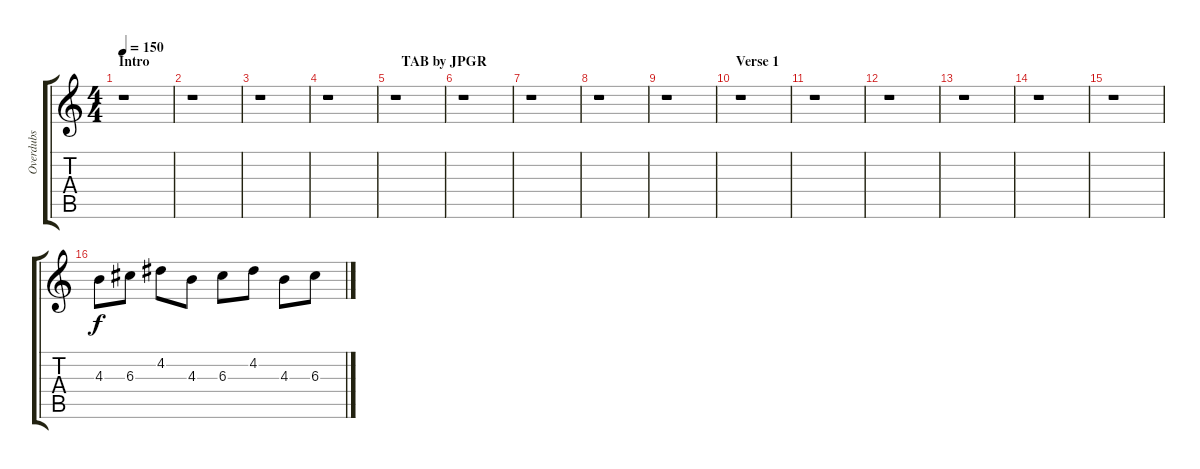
\track ("Overdubs" "Overdubs") {instrument overdrivenguitar}
\staff {score tabs}
\tuning (E4 B3 G3 D3 A2 E2) {hide}
\ts (4 4)
\section ("" "Intro                                                                        TAB by JPGR")
\tempo 150
\clef g2
\ks c
r.1{dy f instrument overdrivenguitar} |
r.1 |
r.1 |
r.1 |
r.1 |
r.1 |
r.1 |
r.1 |
r.1 |
\section ("" "Verse 1")
r.1 |
r.1 |
r.1 |
r.1 |
r.1 |
r.1 |
4.3.8 6.3.8 4.2.8 4.3.8 6.3.8 4.2.8 4.3.8 6.3.8
